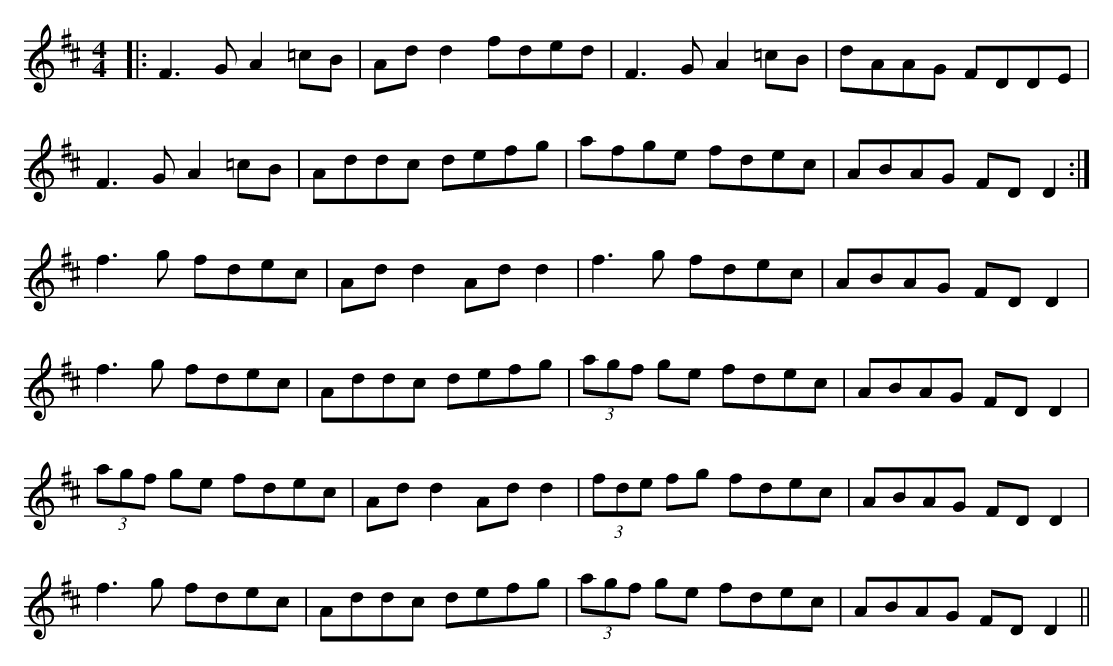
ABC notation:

X:1
M:4/4
K:D
|:F3G A2=cB|Ad d2 fded|F3 G A2 =cB|dAAG FDDE|
F3 G A2 =cB|Addc defg|afge fdec|ABAG FD D2:|
f3 g fdec|Ad d2 Ad d2|f3 g fdec|ABAG FD D2|
f3 g fdec|Addc defg|(3agf ge fdec|ABAG FD D2|
(3agf ge fdec|Ad d2 Add2|(3fde fg fdec|ABAG FDD2|
f3 g fdec|Addc defg|(3agf ge fdec|ABAG FD D2||
